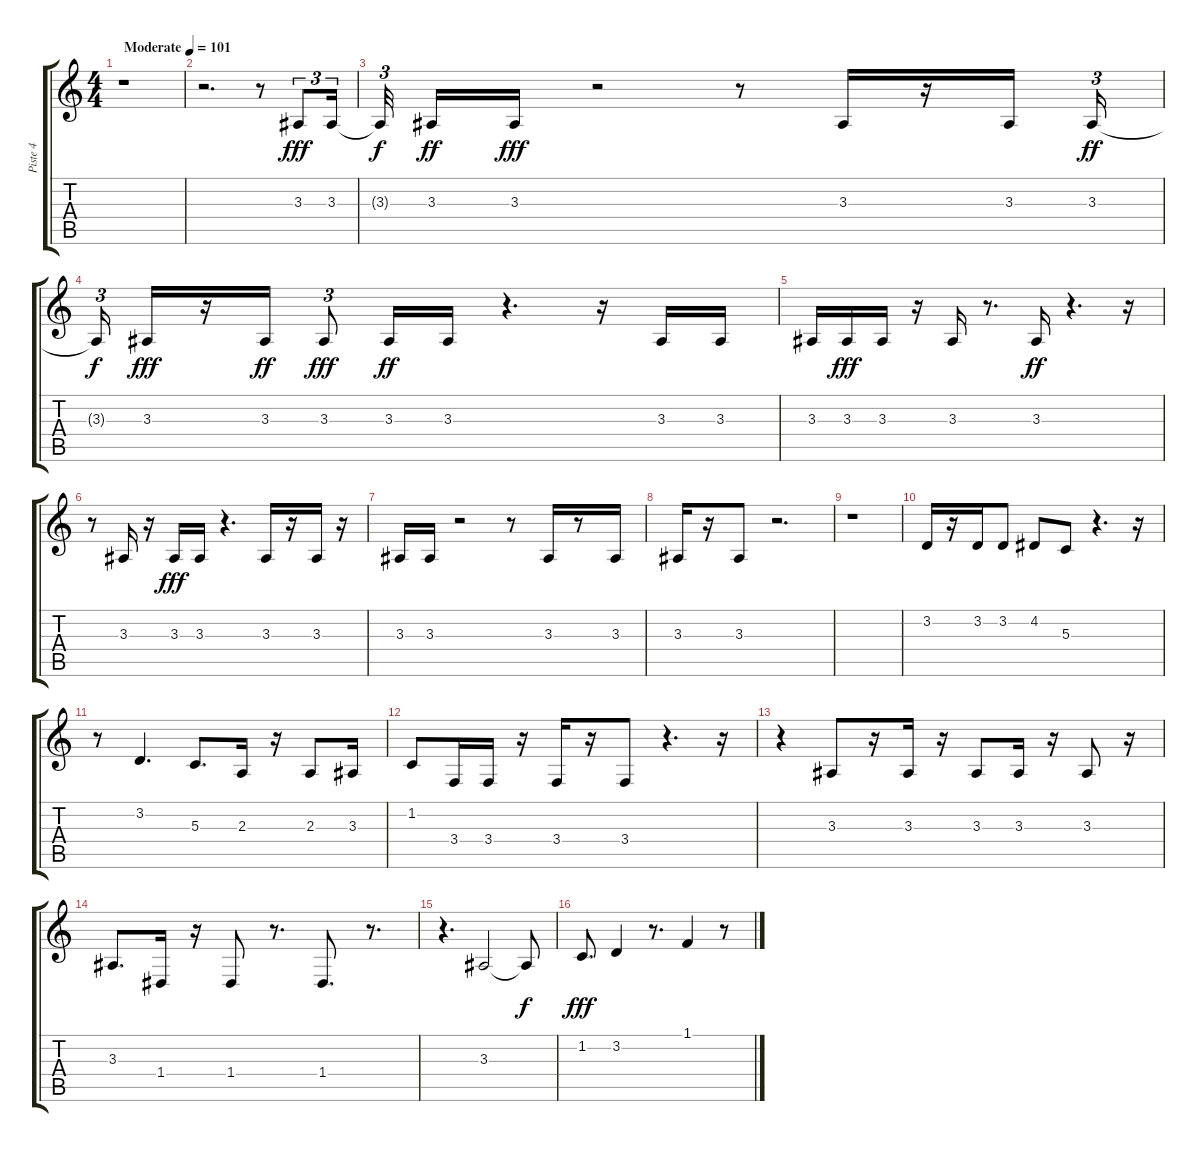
\track ("Piste 4" "Piste 4") {instrument tenorsax}
\staff {score tabs}
\tuning (E4 B3 G3 D3 A2 E2) {hide}
\ts (4 4)
\tempo (101 "Moderate")
\clef g2
\ks c
r.1{dy fff instrument tenorsax} |
r.2{d} r.8 3.3.8{tu (3 2)} 3.3.16{tu (3 2)} |
3.3{t}.32{tu (3 2) dy f} 3.3.16{dy ff} 3.3.16{dy fff} r.2 r.8 3.3.16 r.16 3.3.16 3.3.16{tu (3 2) dy ff} |
3.3{t}.16{tu (3 2) dy f} 3.3.16{dy fff} r.16 3.3.16{dy ff} 3.3.8{tu (3 2) dy fff} 3.3.16{dy ff} 3.3.16 r.4{d} r.16 3.3.16 3.3.16 |
3.3.16 3.3.16{dy fff} 3.3.16 r.16 3.3.16 r.8{d} 3.3.16{dy ff} r.4{d} r.16 |
r.8 3.3.16 r.16 3.3.16{dy fff} 3.3.16 r.4{d} 3.3.16 r.16 3.3.16 r.16 |
3.3.16 3.3.16 r.2 r.8 3.3.16 r.8 3.3.16 |
3.3.16 r.16 3.3.8 r.2{d} |
r.1 |
3.2.16 r.16 3.2.16 3.2.8 4.2.8 5.3.8 r.4{d} r.16 |
r.8 3.2.4{d} 5.3.8{d} 2.3.16 r.16 2.3.8 3.3.16 |
1.2.8 3.4.16 3.4.16 r.16 3.4.16 r.16 3.4.8 r.4{d} r.16 |
r.4 3.3.8 r.16 3.3.16 r.16 3.3.8 3.3.16 r.16 3.3.8 r.16 |
3.3.8{d} 1.4.16 r.16 1.4.8 r.8{d} 1.4.8{d} r.8{d} |
r.4{d} 3.3.2 3.3{t}.8{dy f} |
1.2.8{d dy fff} 3.2.4 r.8{d} 1.1.4 r.8
